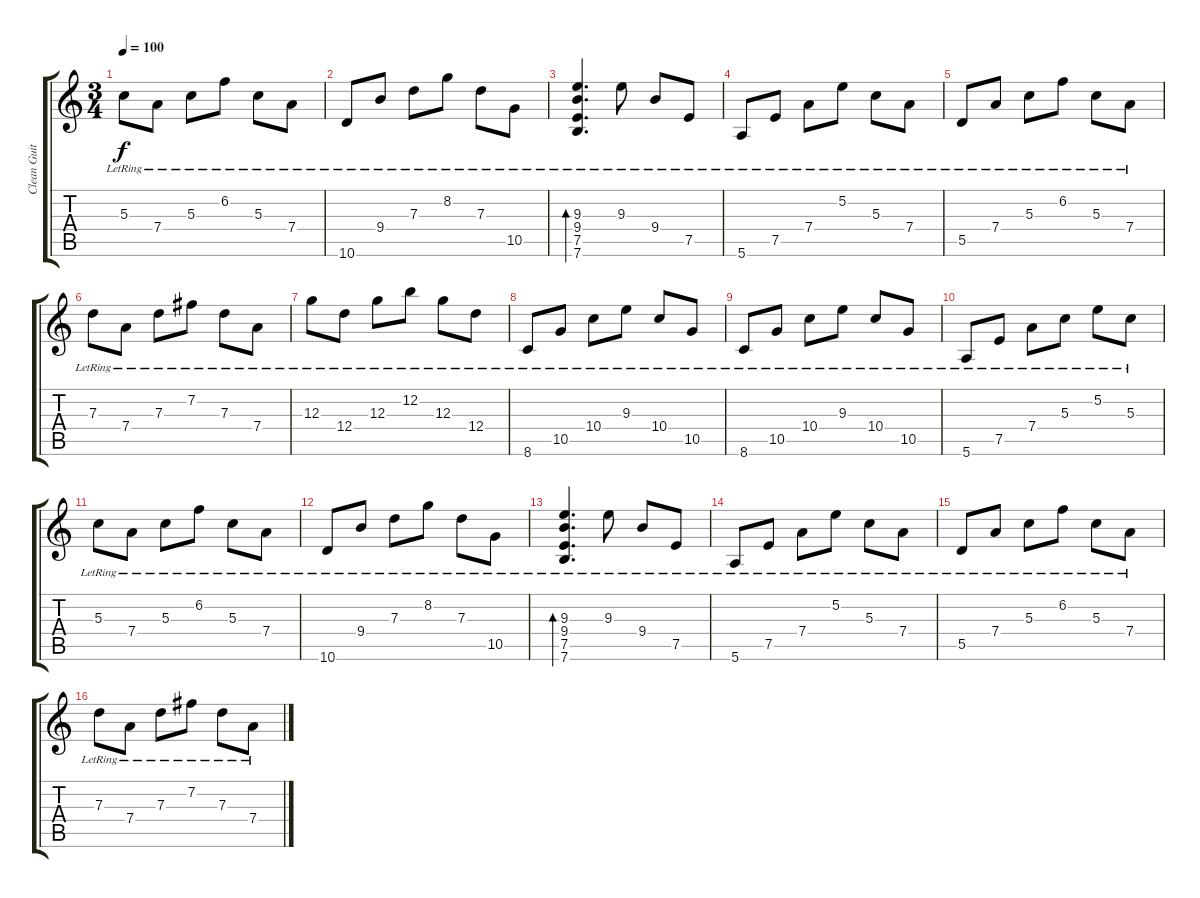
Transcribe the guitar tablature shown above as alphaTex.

\track ("Clean Guitar" "Clean Guit") {instrument electricguitarclean}
\staff {score tabs}
\tuning (E4 B3 G3 D3 A2 E2) {hide}
\ts (3 4)
\tempo 100
\clef g2
\ks c
5.3{lr}.8{dy f} 7.4{lr}.8 5.3{lr}.8 6.2{lr}.8 5.3{lr}.8 7.4{lr}.8 |
10.6{lr}.8 9.4{lr}.8 7.3{lr}.8 8.2{lr}.8 7.3{lr}.8 10.5{lr}.8 |
(9.3{lr} 9.4{lr} 7.5{lr} 7.6{lr}).4{d bd 120} 9.3{lr}.8 9.4{lr}.8 7.5{lr}.8 |
5.6{lr}.8 7.5{lr}.8 7.4{lr}.8 5.2{lr}.8 5.3{lr}.8 7.4{lr}.8 |
5.5{lr}.8 7.4{lr}.8 5.3{lr}.8 6.2{lr}.8 5.3{lr}.8 7.4{lr}.8 |
7.3{lr}.8 7.4{lr}.8 7.3{lr}.8 7.2{lr}.8 7.3{lr}.8 7.4{lr}.8 |
12.3{lr}.8 12.4{lr}.8 12.3{lr}.8 12.2{lr}.8 12.3{lr}.8 12.4{lr}.8 |
8.6{lr}.8 10.5{lr}.8 10.4{lr}.8 9.3{lr}.8 10.4{lr}.8 10.5{lr}.8 |
8.6{lr}.8 10.5{lr}.8 10.4{lr}.8 9.3{lr}.8 10.4{lr}.8 10.5{lr}.8 |
5.6{lr}.8 7.5{lr}.8 7.4{lr}.8 5.3{lr}.8 5.2{lr}.8 5.3{lr}.8 |
5.3{lr}.8 7.4{lr}.8 5.3{lr}.8 6.2{lr}.8 5.3{lr}.8 7.4{lr}.8 |
10.6{lr}.8 9.4{lr}.8 7.3{lr}.8 8.2{lr}.8 7.3{lr}.8 10.5{lr}.8 |
(9.3{lr} 9.4{lr} 7.5{lr} 7.6{lr}).4{d bd 120} 9.3{lr}.8 9.4{lr}.8 7.5{lr}.8 |
5.6{lr}.8 7.5{lr}.8 7.4{lr}.8 5.2{lr}.8 5.3{lr}.8 7.4{lr}.8 |
5.5{lr}.8 7.4{lr}.8 5.3{lr}.8 6.2{lr}.8 5.3{lr}.8 7.4{lr}.8 |
7.3{lr}.8 7.4{lr}.8 7.3{lr}.8 7.2{lr}.8 7.3{lr}.8 7.4{lr}.8
